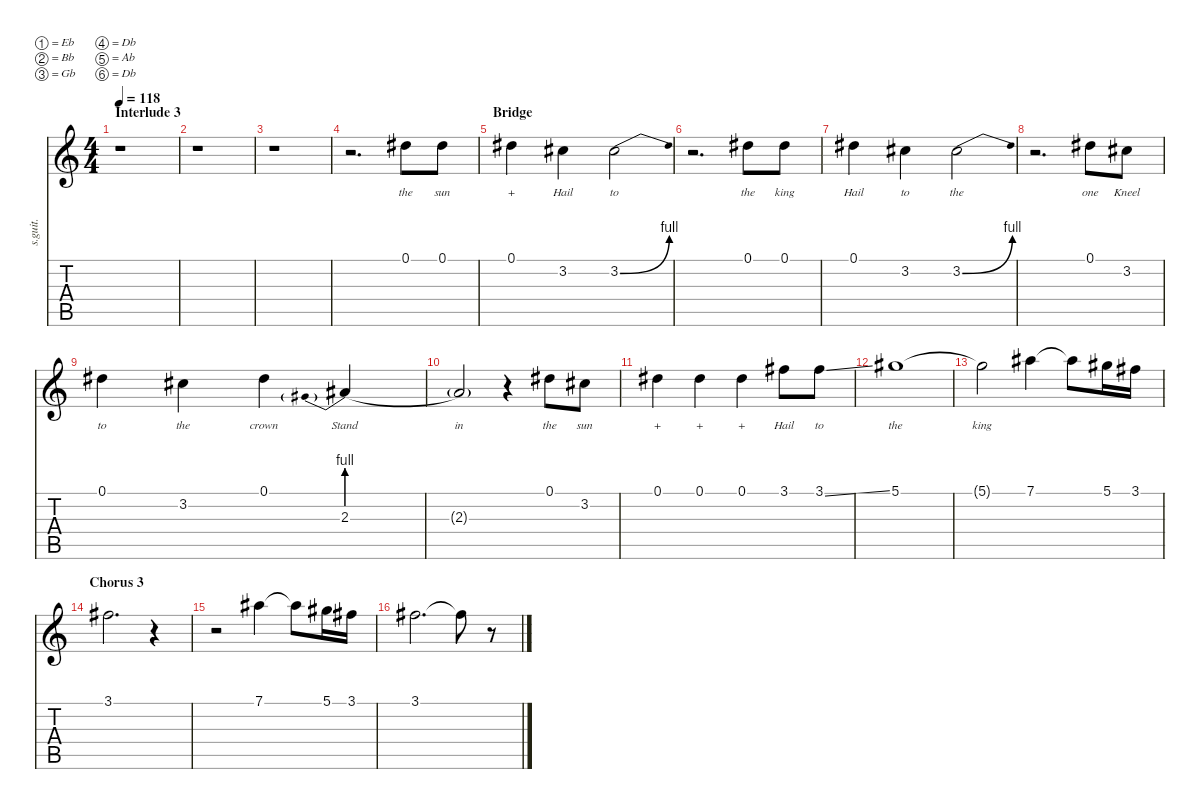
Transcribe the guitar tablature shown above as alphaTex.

\defaultSystemsLayout 4
\hideDynamics
\bracketExtendMode nobrackets
\track ("Vocals [M. Shadows]" "s.guit.") {instrument clarinet}
\staff {score tabs}
\tuning (Eb4 Bb3 Gb3 Db3 Ab2 Db2)
\displaytranspose 12
\ts (4 4)
\section ("" "Interlude 3")
\tempo 118
\clef g2
\ks c
r.1{dy mp} |
r.1 |
r.1 |
r.2{d} 0.1{acc #}.8{lyrics (0 "the") lyrics (1 "") lyrics (2 "") lyrics (3 "") lyrics (4 "") dy f} 0.1{acc #}.8{lyrics (0 "sun") lyrics (1 "") lyrics (2 "") lyrics (3 "") lyrics (4 "")} |
\section ("" "Bridge")
0.1{acc #}.4{lyrics (0 "+") lyrics (1 "") lyrics (2 "") lyrics (3 "") lyrics (4 "")} 3.2{acc #}.4{lyrics (0 "Hail") lyrics (1 "") lyrics (2 "") lyrics (3 "") lyrics (4 "")} 3.2{be (bend 0 0 19.8 4) acc #}.2{lyrics (0 "to") lyrics (1 "") lyrics (2 "") lyrics (3 "") lyrics (4 "")} |
r.2{d} 0.1{acc #}.8{lyrics (0 "the") lyrics (1 "") lyrics (2 "") lyrics (3 "") lyrics (4 "")} 0.1{acc #}.8{lyrics (0 "king") lyrics (1 "") lyrics (2 "") lyrics (3 "") lyrics (4 "")} |
0.1{acc #}.4{lyrics (0 "Hail") lyrics (1 "") lyrics (2 "") lyrics (3 "") lyrics (4 "")} 3.2{acc #}.4{lyrics (0 "to") lyrics (1 "") lyrics (2 "") lyrics (3 "") lyrics (4 "")} 3.2{be (bend 0 0 19.8 4) acc #}.2{lyrics (0 "the") lyrics (1 "") lyrics (2 "") lyrics (3 "") lyrics (4 "")} |
r.2{d} 0.1{acc #}.8{lyrics (0 "one") lyrics (1 "") lyrics (2 "") lyrics (3 "") lyrics (4 "")} 3.2{acc #}.8{lyrics (0 "Kneel") lyrics (1 "") lyrics (2 "") lyrics (3 "") lyrics (4 "")} |
0.1{acc #}.4{lyrics (0 "to") lyrics (1 "") lyrics (2 "") lyrics (3 "") lyrics (4 "")} 3.2{acc #}.4{lyrics (0 "the") lyrics (1 "") lyrics (2 "") lyrics (3 "") lyrics (4 "")} 0.1{acc #}.4{lyrics (0 "crown") lyrics (1 "") lyrics (2 "") lyrics (3 "") lyrics (4 "")} 2.3{be (prebend 0 4 60 4)}.4{lyrics (0 "Stand") lyrics (1 "") lyrics (2 "") lyrics (3 "") lyrics (4 "")} |
2.3{t}.2{lyrics (0 "in") lyrics (1 "") lyrics (2 "") lyrics (3 "") lyrics (4 "")} r.4 0.1{acc #}.8{lyrics (0 "the") lyrics (1 "") lyrics (2 "") lyrics (3 "") lyrics (4 "")} 3.2{acc #}.8{lyrics (0 "sun") lyrics (1 "") lyrics (2 "") lyrics (3 "") lyrics (4 "")} |
0.1{acc #}.4{lyrics (0 "+") lyrics (1 "") lyrics (2 "") lyrics (3 "") lyrics (4 "")} 0.1{acc #}.4{lyrics (0 "+") lyrics (1 "") lyrics (2 "") lyrics (3 "") lyrics (4 "")} 0.1{acc #}.4{lyrics (0 "+") lyrics (1 "") lyrics (2 "") lyrics (3 "") lyrics (4 "")} 3.1{acc #}.8{lyrics (0 "Hail") lyrics (1 "") lyrics (2 "") lyrics (3 "") lyrics (4 "")} 3.1{ss acc #}.8{lyrics (0 "to") lyrics (1 "") lyrics (2 "") lyrics (3 "") lyrics (4 "")} |
5.1{acc #}.1{lyrics (0 "the") lyrics (1 "") lyrics (2 "") lyrics (3 "") lyrics (4 "")} |
5.1{t acc #}.2{lyrics (0 "king") lyrics (1 "") lyrics (2 "") lyrics (3 "") lyrics (4 "")} 7.1{acc #}.4{lyrics (0 "") lyrics (1 "") lyrics (2 "") lyrics (3 "") lyrics (4 "")} 7.1{t acc #}.8{lyrics (0 "") lyrics (1 "") lyrics (2 "") lyrics (3 "") lyrics (4 "")} 5.1{acc #}.16{lyrics (0 "") lyrics (1 "") lyrics (2 "") lyrics (3 "") lyrics (4 "")} 3.1{acc #}.16{lyrics (0 "") lyrics (1 "") lyrics (2 "") lyrics (3 "") lyrics (4 "")} |
\section ("" "Chorus 3")
3.1{acc #}.2{d lyrics (0 "") lyrics (1 "") lyrics (2 "") lyrics (3 "") lyrics (4 "")} r.4 |
r.2 7.1{acc #}.4{lyrics (0 "") lyrics (1 "") lyrics (2 "") lyrics (3 "") lyrics (4 "")} 7.1{t acc #}.8{lyrics (0 "") lyrics (1 "") lyrics (2 "") lyrics (3 "") lyrics (4 "")} 5.1{acc #}.16{lyrics (0 "") lyrics (1 "") lyrics (2 "") lyrics (3 "") lyrics (4 "")} 3.1{acc #}.16{lyrics (0 "") lyrics (1 "") lyrics (2 "") lyrics (3 "") lyrics (4 "")} |
3.1{acc #}.2{d lyrics (0 "") lyrics (1 "") lyrics (2 "") lyrics (3 "") lyrics (4 "")} 3.1{t acc #}.8{lyrics (0 "") lyrics (1 "") lyrics (2 "") lyrics (3 "") lyrics (4 "")} r.8
